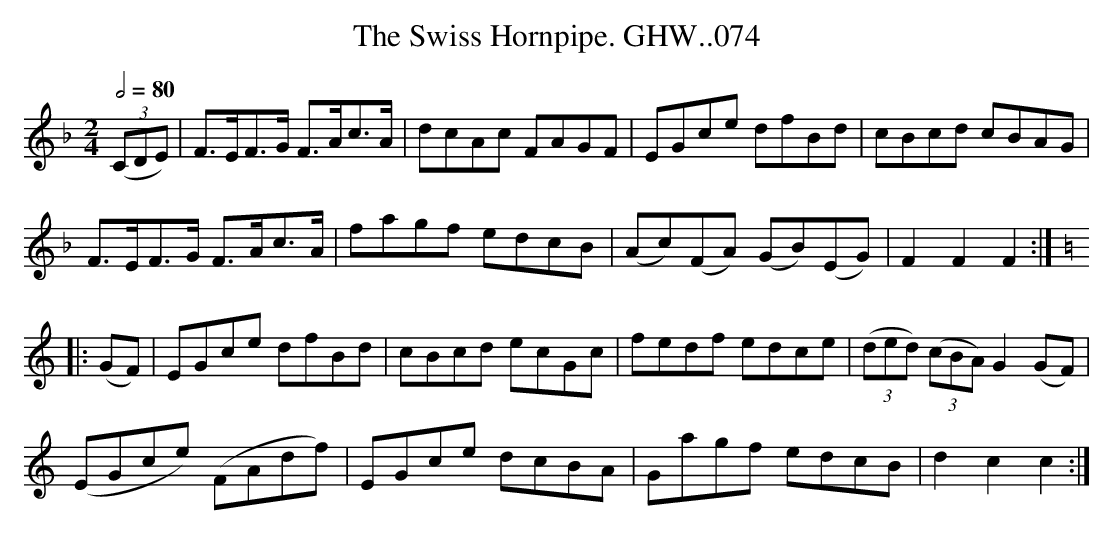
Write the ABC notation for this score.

X:1
T:Swiss Hornpipe. GHW..074, The
M:2/4
L:1/8
Q:1/2=80
K:F
((3CDE)|F>EF>G F>Ac>A|dcAc FAGF|EGce dfBd|cBcd cBAG|
F>EF>G F>Ac>A|fagf edcB|(Ac)(FA) (GB)(EG)|F2F2F2:|
K:C
|:(GF)|EGce dfBd|cBcd ecGc|fedf edce|((3ded) ((3cBA) G2 (GF)|
(EGce) (FAdf)|EGce dcBA|Gagf edcB|d2c2c2:|
